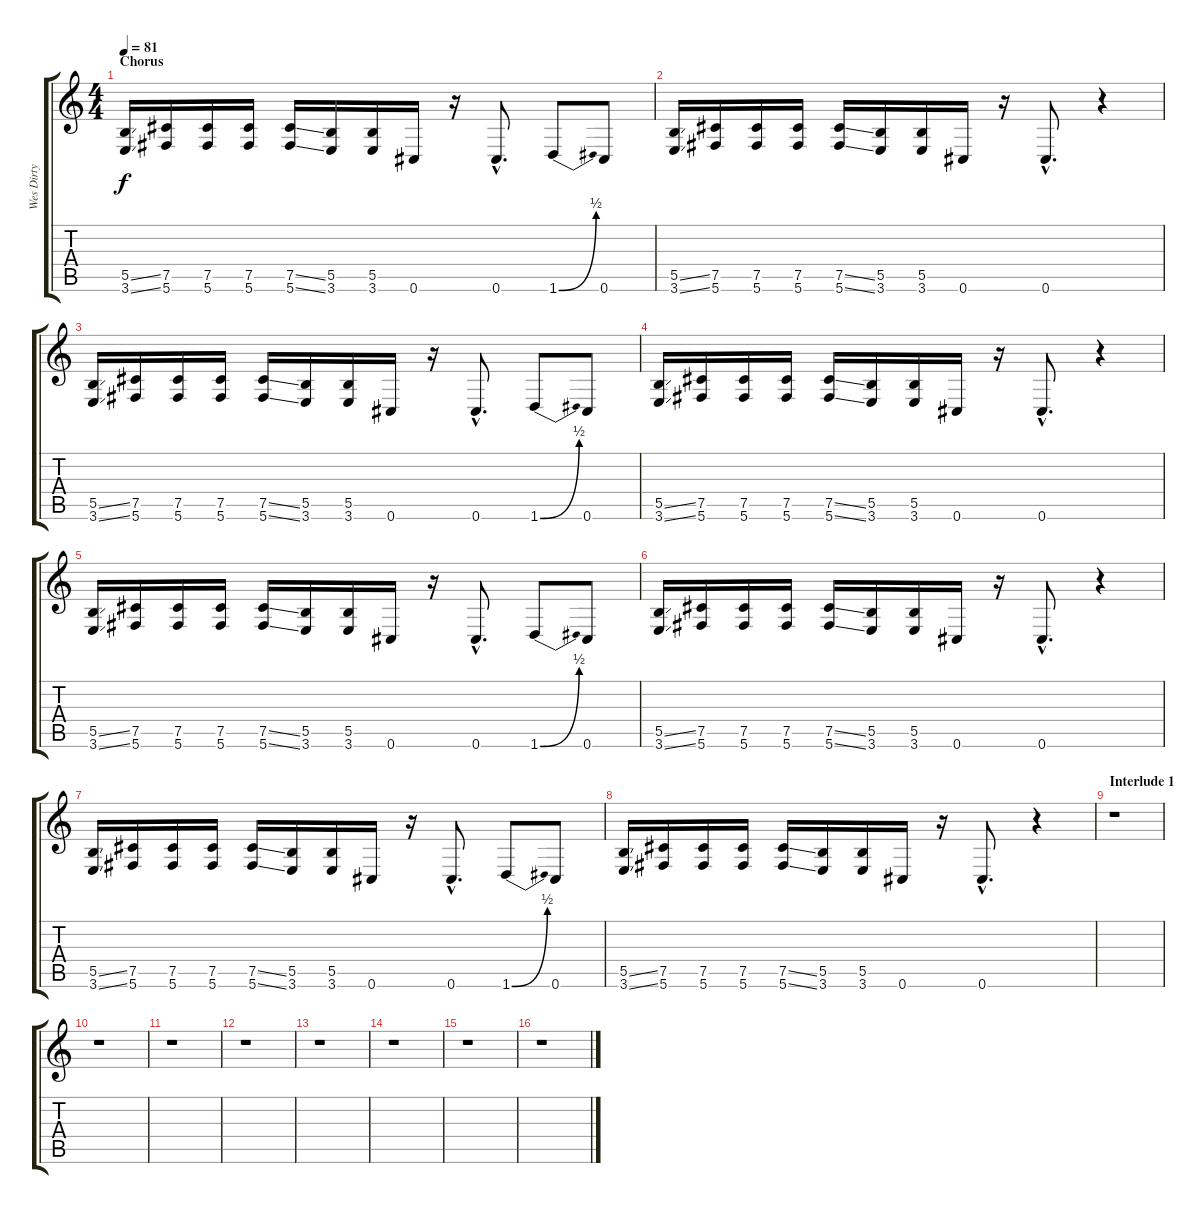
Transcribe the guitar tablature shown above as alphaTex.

\track ("Wes Dirty" "Wes Dirty") {instrument distortionguitar}
\staff {score tabs}
\tuning (Db4 Ab3 E3 B2 Gb2 Db2) {hide}
\ts (4 4)
\section ("" "Chorus")
\tempo 81
\clef g2
\ks c
(5.5{ss} 3.6{ss}).16{dy f volume 15 balance 8 instrument distortionguitar} (7.5 5.6).16 (7.5 5.6).16 (7.5 5.6).16 (7.5{ss} 5.6{ss}).16 (5.5 3.6).16 (5.5 3.6).16 0.6.16 r.16 0.6{hac}.8{d} 1.6{be (bend 0 0 60 2)}.8 0.6.8 |
(5.5{ss} 3.6{ss}).16 (7.5 5.6).16 (7.5 5.6).16 (7.5 5.6).16 (7.5{ss} 5.6{ss}).16 (5.5 3.6).16 (5.5 3.6).16 0.6.16 r.16 0.6{hac}.8{d} r.4 |
(5.5{ss} 3.6{ss}).16 (7.5 5.6).16 (7.5 5.6).16 (7.5 5.6).16 (7.5{ss} 5.6{ss}).16 (5.5 3.6).16 (5.5 3.6).16 0.6.16 r.16 0.6{hac}.8{d} 1.6{be (bend 0 0 60 2)}.8 0.6.8 |
(5.5{ss} 3.6{ss}).16 (7.5 5.6).16 (7.5 5.6).16 (7.5 5.6).16 (7.5{ss} 5.6{ss}).16 (5.5 3.6).16 (5.5 3.6).16 0.6.16 r.16 0.6{hac}.8{d} r.4 |
(5.5{ss} 3.6{ss}).16 (7.5 5.6).16 (7.5 5.6).16 (7.5 5.6).16 (7.5{ss} 5.6{ss}).16 (5.5 3.6).16 (5.5 3.6).16 0.6.16 r.16 0.6{hac}.8{d} 1.6{be (bend 0 0 60 2)}.8 0.6.8 |
(5.5{ss} 3.6{ss}).16 (7.5 5.6).16 (7.5 5.6).16 (7.5 5.6).16 (7.5{ss} 5.6{ss}).16 (5.5 3.6).16 (5.5 3.6).16 0.6.16 r.16 0.6{hac}.8{d} r.4 |
(5.5{ss} 3.6{ss}).16 (7.5 5.6).16 (7.5 5.6).16 (7.5 5.6).16 (7.5{ss} 5.6{ss}).16 (5.5 3.6).16 (5.5 3.6).16 0.6.16 r.16 0.6{hac}.8{d} 1.6{be (bend 0 0 60 2)}.8 0.6.8 |
(5.5{ss} 3.6{ss}).16 (7.5 5.6).16 (7.5 5.6).16 (7.5 5.6).16 (7.5{ss} 5.6{ss}).16 (5.5 3.6).16 (5.5 3.6).16 0.6.16 r.16 0.6{hac}.8{d} r.4 |
\section ("" "Interlude 1")
r.1 |
r.1 |
r.1 |
r.1 |
r.1 |
r.1 |
r.1 |
r.1
